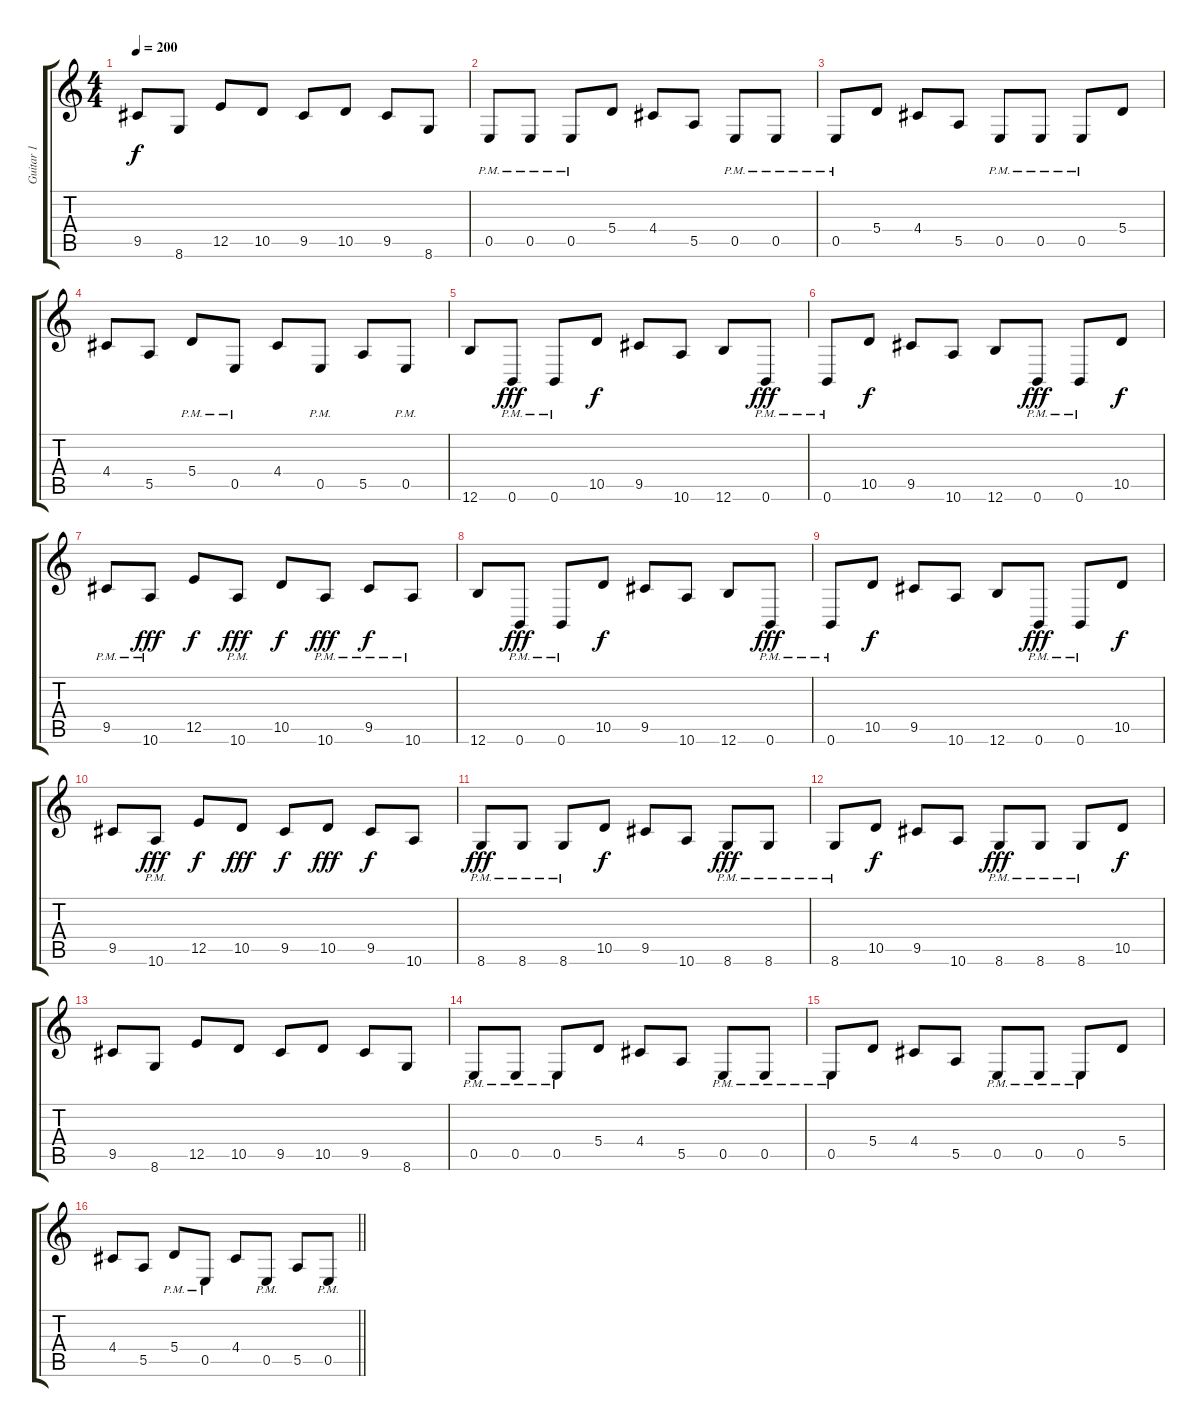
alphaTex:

\track ("Guitar 1" "Guitar 1") {instrument distortionguitar}
\staff {score tabs}
\tuning (B3 Gb3 D3 A2 E2 B1) {hide}
\ts (4 4)
\tempo 200
\clef g2
\ks c
9.5.8{dy f} 8.6.8 12.5.8 10.5.8 9.5.8 10.5.8 9.5.8 8.6.8 |
0.5{pm}.8 0.5{pm}.8 0.5{pm}.8 5.4.8 4.4.8 5.5.8 0.5{pm}.8 0.5{pm}.8 |
0.5{pm}.8 5.4.8 4.4.8 5.5.8 0.5{pm}.8 0.5{pm}.8 0.5{pm}.8 5.4.8 |
4.4.8 5.5.8 5.4{pm}.8 0.5{pm}.8 4.4.8 0.5{pm}.8 5.5.8 0.5{pm}.8 |
12.6.8 0.6{pm}.8{dy fff} 0.6{pm}.8 10.5.8{dy f} 9.5.8 10.6.8 12.6.8 0.6{pm}.8{dy fff} |
0.6{pm}.8 10.5.8{dy f} 9.5.8 10.6.8 12.6.8 0.6{pm}.8{dy fff} 0.6{pm}.8 10.5.8{dy f} |
9.5{pm}.8 10.6{pm}.8{dy fff} 12.5.8{dy f} 10.6{pm}.8{dy fff} 10.5.8{dy f} 10.6{pm}.8{dy fff} 9.5{pm}.8{dy f} 10.6{pm}.8 |
12.6.8 0.6{pm}.8{dy fff} 0.6{pm}.8 10.5.8{dy f} 9.5.8 10.6.8 12.6.8 0.6{pm}.8{dy fff} |
0.6{pm}.8 10.5.8{dy f} 9.5.8 10.6.8 12.6.8 0.6{pm}.8{dy fff} 0.6{pm}.8 10.5.8{dy f} |
9.5.8 10.6{pm}.8{dy fff} 12.5.8{dy f} 10.5.8{dy fff} 9.5.8{dy f} 10.5.8{dy fff} 9.5.8{dy f} 10.6.8 |
8.6{pm}.8{dy fff} 8.6{pm}.8 8.6{pm}.8 10.5.8{dy f} 9.5.8 10.6.8 8.6{pm}.8{dy fff} 8.6{pm}.8 |
8.6{pm}.8 10.5.8{dy f} 9.5.8 10.6.8 8.6{pm}.8{dy fff} 8.6{pm}.8 8.6{pm}.8 10.5.8{dy f} |
9.5.8 8.6.8 12.5.8 10.5.8 9.5.8 10.5.8 9.5.8 8.6.8 |
0.5{pm}.8 0.5{pm}.8 0.5{pm}.8 5.4.8 4.4.8 5.5.8 0.5{pm}.8 0.5{pm}.8 |
0.5{pm}.8 5.4.8 4.4.8 5.5.8 0.5{pm}.8 0.5{pm}.8 0.5{pm}.8 5.4.8 |
\barLineRight lightlight
4.4.8 5.5.8 5.4{pm}.8 0.5{pm}.8 4.4.8 0.5{pm}.8 5.5.8 0.5{pm}.8
